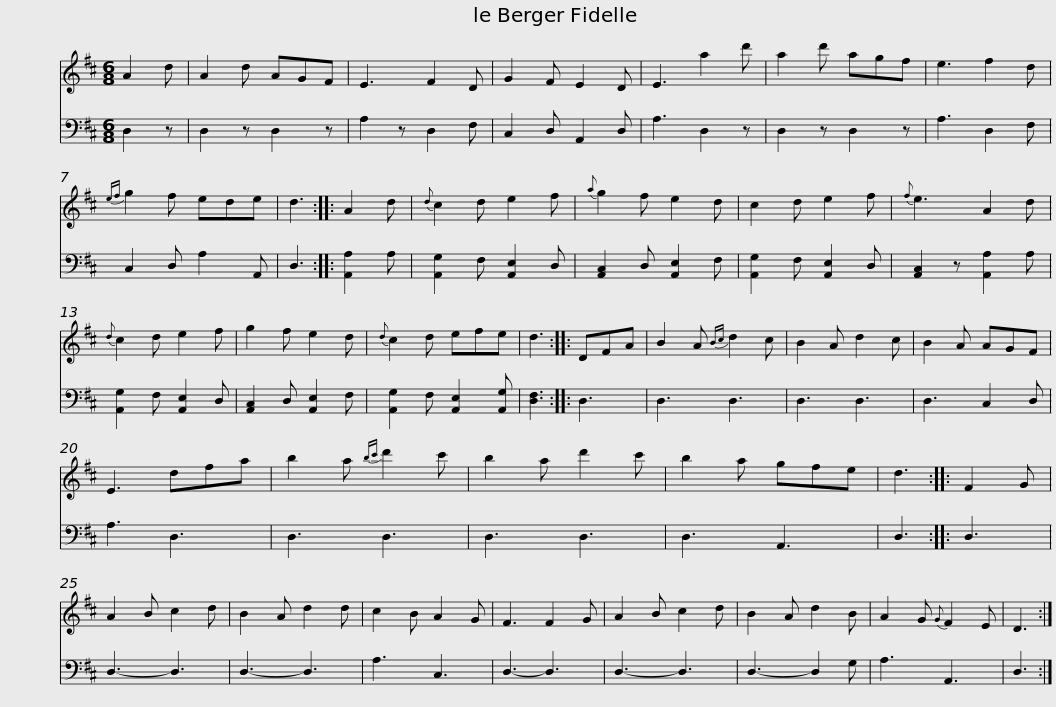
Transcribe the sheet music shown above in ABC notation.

X:1
%%score 1 2
L:1/8
M:6/8
I:linebreak $
K:D
V:1 treble
V:2 bass
V:1
 A2 d | A2 d AGF | E3 F2 D | G2 F E2 D | E3 a2 d' | %5
 a2 d' agf | e3 f2 d |{ef} g2 f ede | d3 :: A2 d |$ %10
{d} c2 d e2 f |{a} g2 f e2 d | c2 d e2 f |{f} e3 A2 d |{d} c2 d e2 f | %15
 g2 f e2 d |{d} c2 d efe | d3 :: DFA |$ B2 A{Bc} d2 c | %20
 B2 A d2 c | B2 A AGF | E3 dfa | b2 a{bc'} d'2 c' | b2 a d'2 c' | %25
 b2 a gfe | d3 :: F2 G |$ A2 B c2 d | B2 A d2 d | %30
 c2 B A2 G | F3 F2 G | A2 B c2 d | B2 A d2 B | A2 G{G} F2 E | %35
 D3 :| %36
V:2
 D,2 z | D,2 z D,2 z | A,2 z D,2 F, | C,2 D, A,,2 D, | A,3 D,2 z | %5
 D,2 z D,2 z | A,3 D,2 F, | C,2 D, A,2 A,, | D,3 :: [A,,A,]2 A, |$ %10
 [A,,G,]2 F, [A,,E,]2 D, | [A,,C,]2 D, [A,,E,]2 F, | [A,,G,]2 F, [A,,E,]2 D, | [A,,C,]2 z [A,,A,]2 A, | [A,,G,]2 F, [A,,E,]2 D, | %15
 [A,,C,]2 D, [A,,E,]2 F, | [A,,G,]2 F, [A,,E,]2 [A,,G,] | [D,F,]3 :: D,3 |$ D,3 D,3 | %20
 D,3 D,3 | D,3 C,2 D, | A,3 D,3 | D,3 D,3 | D,3 D,3 | %25
 D,3 A,,3 | D,3 :: D,3 |$ D,3- D,3 | D,3- D,3 | %30
 A,3 C,3 | D,3- D,3 | D,3- D,3 | D,3- D,2 G, | A,3 A,,3 | %35
 D,3 :| %36
